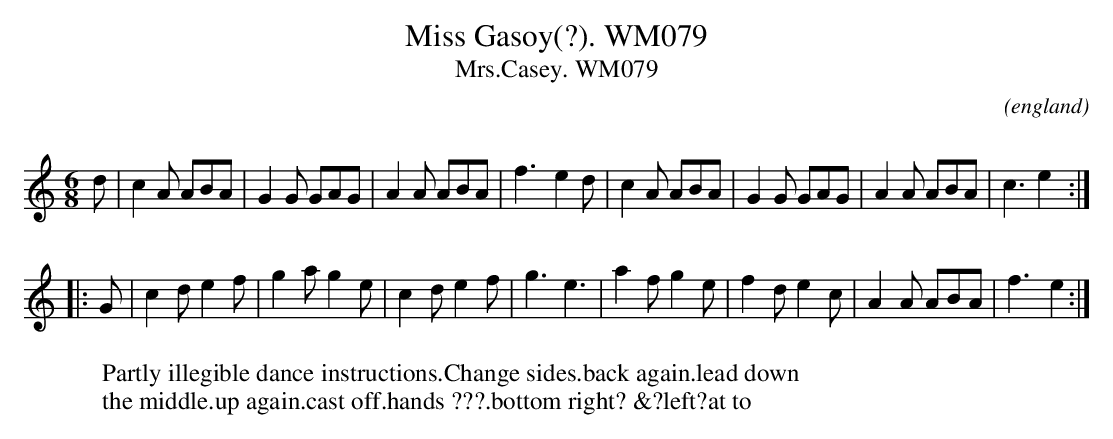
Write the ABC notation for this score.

X:1
T:Miss Gasoy(?). WM079
T:Mrs.Casey. WM079
O:england
M:6/8
L:1/8
Q:
C:
W:Partly illegible dance instructions.Change sides.back again.lead down
W:the middle.up again.cast off.hands ???.bottom right? &?left?at to
K:C
""d|c2A ABA|G2G GAG|A2A ABA|f3-e2d|c2A ABA|G2G GAG|A2A ABA|c3e2:|
|:G|c2de2f|g2ag2e|c2de2f|g3e3|a2fg2e|f2de2c|A2A ABA|""f3-e2:|]
